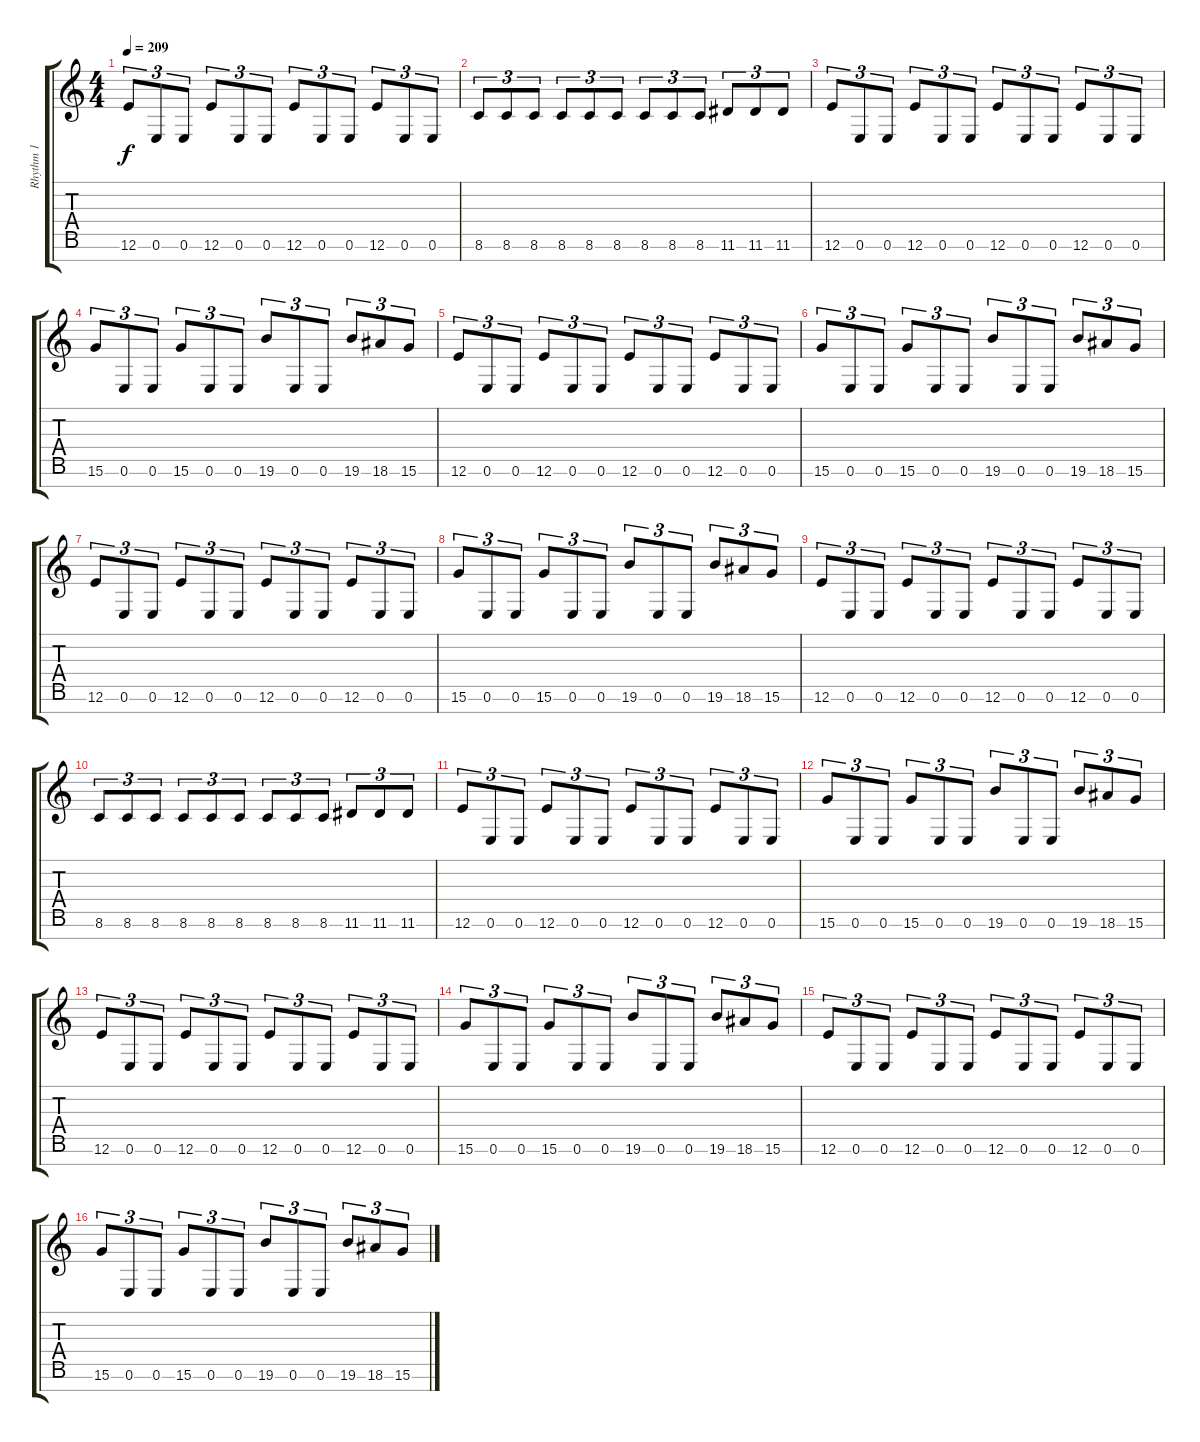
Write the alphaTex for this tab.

\track ("Rhythm 1" "Rhythm 1") {instrument distortionguitar}
\staff {score tabs}
\tuning (E4 B3 G3 D3 A2 E2 B1) {hide}
\ts (4 4)
\tempo 209
\clef g2
\ks c
12.6.8{tu (3 2) dy f} 0.6.8{tu (3 2)} 0.6.8{tu (3 2)} 12.6.8{tu (3 2)} 0.6.8{tu (3 2)} 0.6.8{tu (3 2)} 12.6.8{tu (3 2)} 0.6.8{tu (3 2)} 0.6.8{tu (3 2)} 12.6.8{tu (3 2)} 0.6.8{tu (3 2)} 0.6.8{tu (3 2)} |
8.6.8{tu (3 2)} 8.6.8{tu (3 2)} 8.6.8{tu (3 2)} 8.6.8{tu (3 2)} 8.6.8{tu (3 2)} 8.6.8{tu (3 2)} 8.6.8{tu (3 2)} 8.6.8{tu (3 2)} 8.6.8{tu (3 2)} 11.6.8{tu (3 2)} 11.6.8{tu (3 2)} 11.6.8{tu (3 2)} |
12.6.8{tu (3 2)} 0.6.8{tu (3 2)} 0.6.8{tu (3 2)} 12.6.8{tu (3 2)} 0.6.8{tu (3 2)} 0.6.8{tu (3 2)} 12.6.8{tu (3 2)} 0.6.8{tu (3 2)} 0.6.8{tu (3 2)} 12.6.8{tu (3 2)} 0.6.8{tu (3 2)} 0.6.8{tu (3 2)} |
15.6.8{tu (3 2)} 0.6.8{tu (3 2)} 0.6.8{tu (3 2)} 15.6.8{tu (3 2)} 0.6.8{tu (3 2)} 0.6.8{tu (3 2)} 19.6.8{tu (3 2)} 0.6.8{tu (3 2)} 0.6.8{tu (3 2)} 19.6.8{tu (3 2)} 18.6.8{tu (3 2)} 15.6.8{tu (3 2)} |
12.6.8{tu (3 2)} 0.6.8{tu (3 2)} 0.6.8{tu (3 2)} 12.6.8{tu (3 2)} 0.6.8{tu (3 2)} 0.6.8{tu (3 2)} 12.6.8{tu (3 2)} 0.6.8{tu (3 2)} 0.6.8{tu (3 2)} 12.6.8{tu (3 2)} 0.6.8{tu (3 2)} 0.6.8{tu (3 2)} |
15.6.8{tu (3 2)} 0.6.8{tu (3 2)} 0.6.8{tu (3 2)} 15.6.8{tu (3 2)} 0.6.8{tu (3 2)} 0.6.8{tu (3 2)} 19.6.8{tu (3 2)} 0.6.8{tu (3 2)} 0.6.8{tu (3 2)} 19.6.8{tu (3 2)} 18.6.8{tu (3 2)} 15.6.8{tu (3 2)} |
12.6.8{tu (3 2)} 0.6.8{tu (3 2)} 0.6.8{tu (3 2)} 12.6.8{tu (3 2)} 0.6.8{tu (3 2)} 0.6.8{tu (3 2)} 12.6.8{tu (3 2)} 0.6.8{tu (3 2)} 0.6.8{tu (3 2)} 12.6.8{tu (3 2)} 0.6.8{tu (3 2)} 0.6.8{tu (3 2)} |
15.6.8{tu (3 2)} 0.6.8{tu (3 2)} 0.6.8{tu (3 2)} 15.6.8{tu (3 2)} 0.6.8{tu (3 2)} 0.6.8{tu (3 2)} 19.6.8{tu (3 2)} 0.6.8{tu (3 2)} 0.6.8{tu (3 2)} 19.6.8{tu (3 2)} 18.6.8{tu (3 2)} 15.6.8{tu (3 2)} |
12.6.8{tu (3 2)} 0.6.8{tu (3 2)} 0.6.8{tu (3 2)} 12.6.8{tu (3 2)} 0.6.8{tu (3 2)} 0.6.8{tu (3 2)} 12.6.8{tu (3 2)} 0.6.8{tu (3 2)} 0.6.8{tu (3 2)} 12.6.8{tu (3 2)} 0.6.8{tu (3 2)} 0.6.8{tu (3 2)} |
8.6.8{tu (3 2)} 8.6.8{tu (3 2)} 8.6.8{tu (3 2)} 8.6.8{tu (3 2)} 8.6.8{tu (3 2)} 8.6.8{tu (3 2)} 8.6.8{tu (3 2)} 8.6.8{tu (3 2)} 8.6.8{tu (3 2)} 11.6.8{tu (3 2)} 11.6.8{tu (3 2)} 11.6.8{tu (3 2)} |
12.6.8{tu (3 2)} 0.6.8{tu (3 2)} 0.6.8{tu (3 2)} 12.6.8{tu (3 2)} 0.6.8{tu (3 2)} 0.6.8{tu (3 2)} 12.6.8{tu (3 2)} 0.6.8{tu (3 2)} 0.6.8{tu (3 2)} 12.6.8{tu (3 2)} 0.6.8{tu (3 2)} 0.6.8{tu (3 2)} |
15.6.8{tu (3 2)} 0.6.8{tu (3 2)} 0.6.8{tu (3 2)} 15.6.8{tu (3 2)} 0.6.8{tu (3 2)} 0.6.8{tu (3 2)} 19.6.8{tu (3 2)} 0.6.8{tu (3 2)} 0.6.8{tu (3 2)} 19.6.8{tu (3 2)} 18.6.8{tu (3 2)} 15.6.8{tu (3 2)} |
12.6.8{tu (3 2)} 0.6.8{tu (3 2)} 0.6.8{tu (3 2)} 12.6.8{tu (3 2)} 0.6.8{tu (3 2)} 0.6.8{tu (3 2)} 12.6.8{tu (3 2)} 0.6.8{tu (3 2)} 0.6.8{tu (3 2)} 12.6.8{tu (3 2)} 0.6.8{tu (3 2)} 0.6.8{tu (3 2)} |
15.6.8{tu (3 2)} 0.6.8{tu (3 2)} 0.6.8{tu (3 2)} 15.6.8{tu (3 2)} 0.6.8{tu (3 2)} 0.6.8{tu (3 2)} 19.6.8{tu (3 2)} 0.6.8{tu (3 2)} 0.6.8{tu (3 2)} 19.6.8{tu (3 2)} 18.6.8{tu (3 2)} 15.6.8{tu (3 2)} |
12.6.8{tu (3 2)} 0.6.8{tu (3 2)} 0.6.8{tu (3 2)} 12.6.8{tu (3 2)} 0.6.8{tu (3 2)} 0.6.8{tu (3 2)} 12.6.8{tu (3 2)} 0.6.8{tu (3 2)} 0.6.8{tu (3 2)} 12.6.8{tu (3 2)} 0.6.8{tu (3 2)} 0.6.8{tu (3 2)} |
15.6.8{tu (3 2)} 0.6.8{tu (3 2)} 0.6.8{tu (3 2)} 15.6.8{tu (3 2)} 0.6.8{tu (3 2)} 0.6.8{tu (3 2)} 19.6.8{tu (3 2)} 0.6.8{tu (3 2)} 0.6.8{tu (3 2)} 19.6.8{tu (3 2)} 18.6.8{tu (3 2)} 15.6.8{tu (3 2)}
